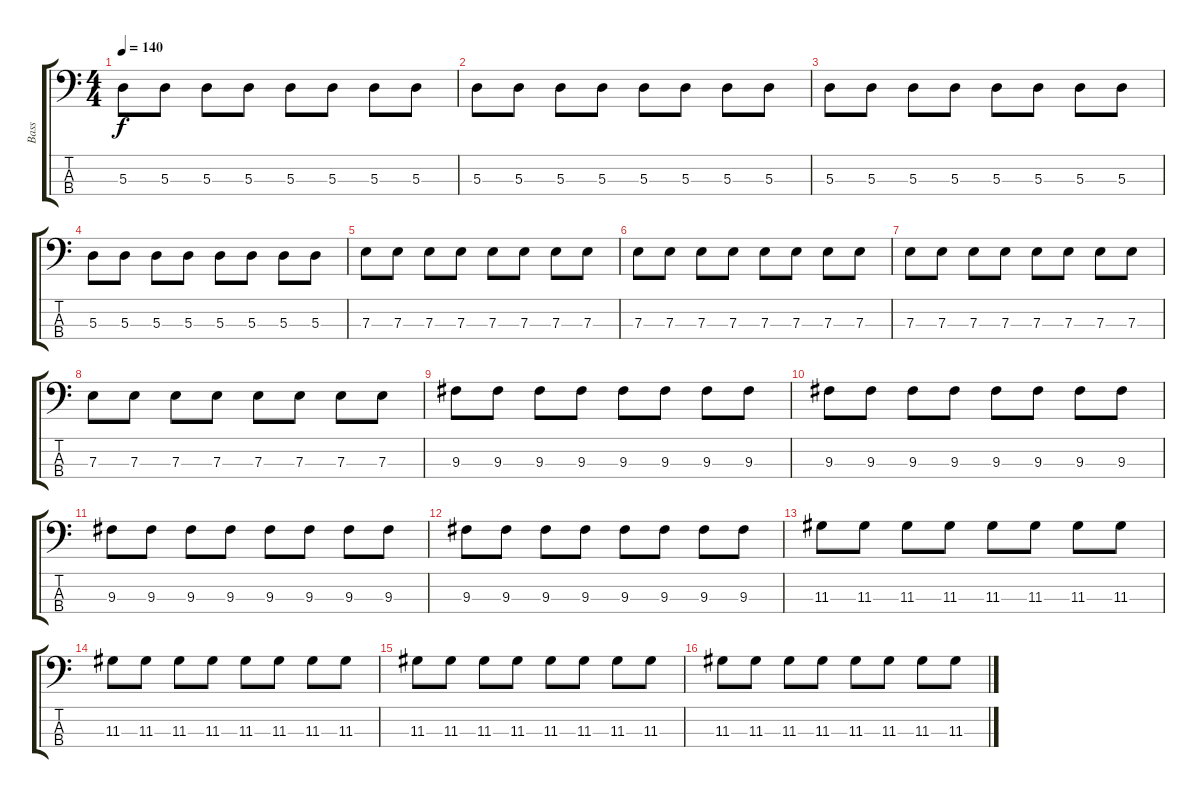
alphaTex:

\track ("Bass" "Bass") {instrument electricbassfinger}
\staff {score tabs}
\tuning (G2 D2 A1 D1) {hide}
\ts (4 4)
\tempo 140
\clef f4
\ks c
5.3.8{dy f} 5.3.8 5.3.8 5.3.8 5.3.8 5.3.8 5.3.8 5.3.8 |
5.3.8 5.3.8 5.3.8 5.3.8 5.3.8 5.3.8 5.3.8 5.3.8 |
5.3.8 5.3.8 5.3.8 5.3.8 5.3.8 5.3.8 5.3.8 5.3.8 |
5.3.8 5.3.8 5.3.8 5.3.8 5.3.8 5.3.8 5.3.8 5.3.8 |
7.3.8 7.3.8 7.3.8 7.3.8 7.3.8 7.3.8 7.3.8 7.3.8 |
7.3.8 7.3.8 7.3.8 7.3.8 7.3.8 7.3.8 7.3.8 7.3.8 |
7.3.8 7.3.8 7.3.8 7.3.8 7.3.8 7.3.8 7.3.8 7.3.8 |
7.3.8 7.3.8 7.3.8 7.3.8 7.3.8 7.3.8 7.3.8 7.3.8 |
9.3.8 9.3.8 9.3.8 9.3.8 9.3.8 9.3.8 9.3.8 9.3.8 |
9.3.8 9.3.8 9.3.8 9.3.8 9.3.8 9.3.8 9.3.8 9.3.8 |
9.3.8 9.3.8 9.3.8 9.3.8 9.3.8 9.3.8 9.3.8 9.3.8 |
9.3.8 9.3.8 9.3.8 9.3.8 9.3.8 9.3.8 9.3.8 9.3.8 |
11.3.8 11.3.8 11.3.8 11.3.8 11.3.8 11.3.8 11.3.8 11.3.8 |
11.3.8 11.3.8 11.3.8 11.3.8 11.3.8 11.3.8 11.3.8 11.3.8 |
11.3.8 11.3.8 11.3.8 11.3.8 11.3.8 11.3.8 11.3.8 11.3.8 |
11.3.8 11.3.8 11.3.8 11.3.8 11.3.8 11.3.8 11.3.8 11.3.8
